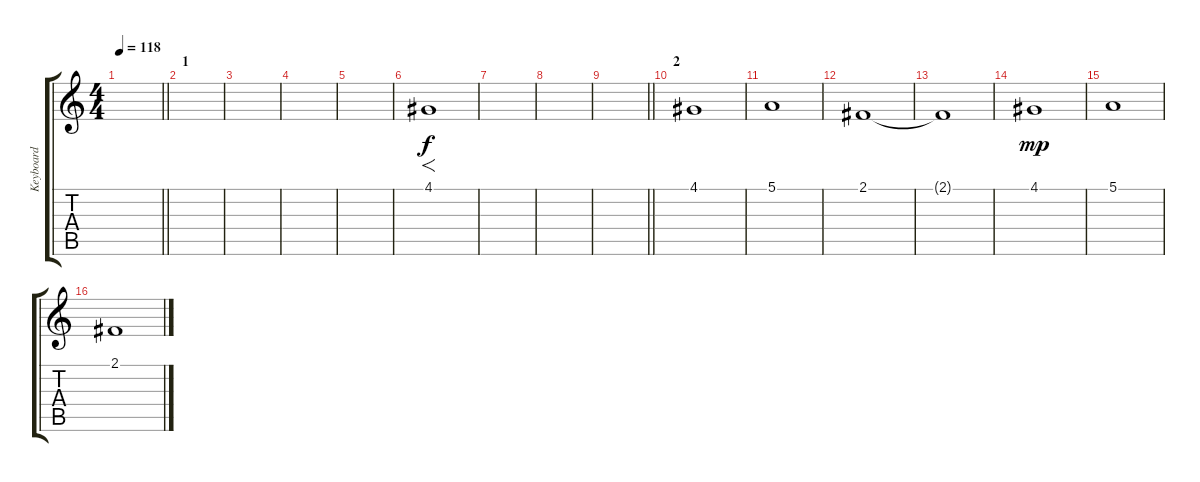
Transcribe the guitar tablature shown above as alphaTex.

\track ("Keyboard" "Keyboard") {instrument stringensemble2}
\staff {score tabs}
\tuning (E4 B3 G3 D3 A2 D2) {hide}
\ts (4 4)
\tempo 118
\clef g2
\barLineRight lightlight
\ks c
|
\section ("" "1")
|
|
|
|
4.1.1{f} |
|
|
\barLineRight lightlight
|
\section ("" "2")
4.1.1 |
5.1.1 |
2.1.1 |
2.1{t}.1{dy f} |
4.1.1{dy mp} |
5.1.1 |
2.1.1
